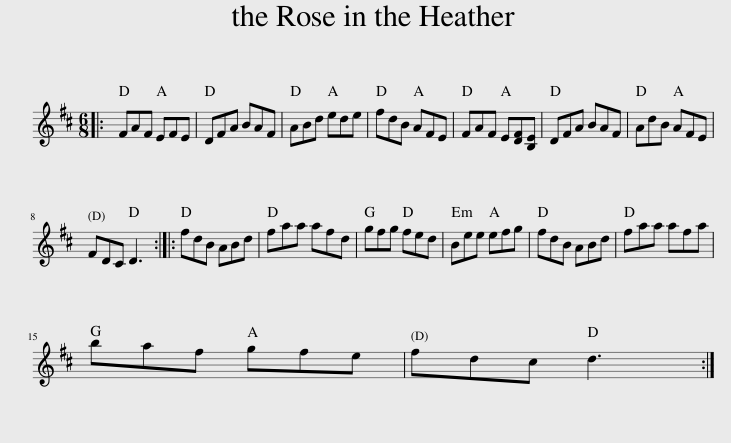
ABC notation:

X:1
L:1/8
M:6/8
I:linebreak $
K:D
V:1 treble
V:1
|: FAF EFE | DFA BAF | ABd ede | fdB AFE | FAF E[DF][B,E] | %5
 DFA BAF | AdB AFE |$ FDC D3 :: fdB ABd | faa afd | %10
 gfg fed | Bee efg | fdB ABd | faa afa |$ baf gfe | %15
 fdc d3 :| %16
